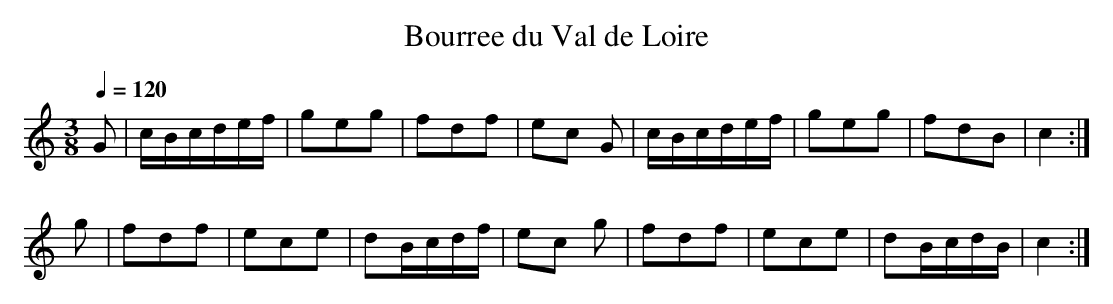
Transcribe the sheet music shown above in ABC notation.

X:1
T:Bourree du Val de Loire
M:3/8
L:1/16
Q:1/4=120
K:C
G2|cBcdef|g2e2g2|f2d2f2|e2c2\
G2|cBcdef|g2e2g2|f2d2B2|c4:|
g2|f2d2f2|e2c2e2|d2Bcdf|e2c2\
g2|f2d2f2|e2c2e2|d2BcdB|c4:|
